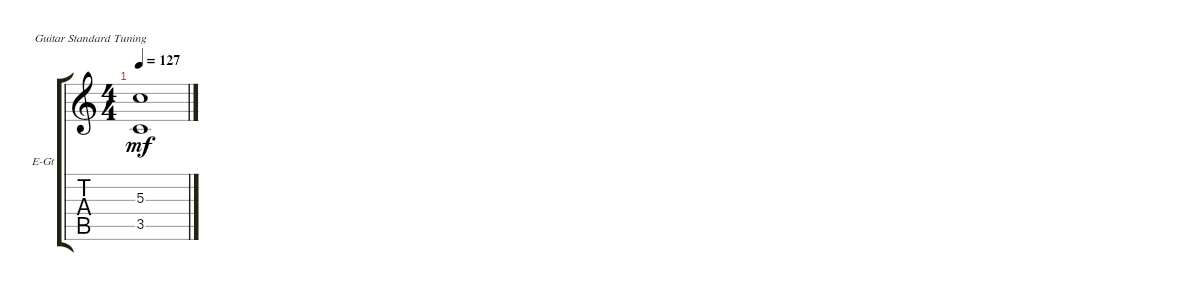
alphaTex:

\defaultSystemsLayout 4
\bracketExtendMode groupsimilarinstruments
\firstSystemTrackNameOrientation horizontal
\otherSystemsTrackNameOrientation horizontal
\track ("Electric Guitar" "E-Gt") {instrument distortionguitar}
\staff {score tabs}
\tuning (E4 B3 G3 D3 A2 E2)
\ts (4 4)
\tempo 127
\clef g2
\ks c
(3.5{t} 5.3{t}).1{dy mf}
